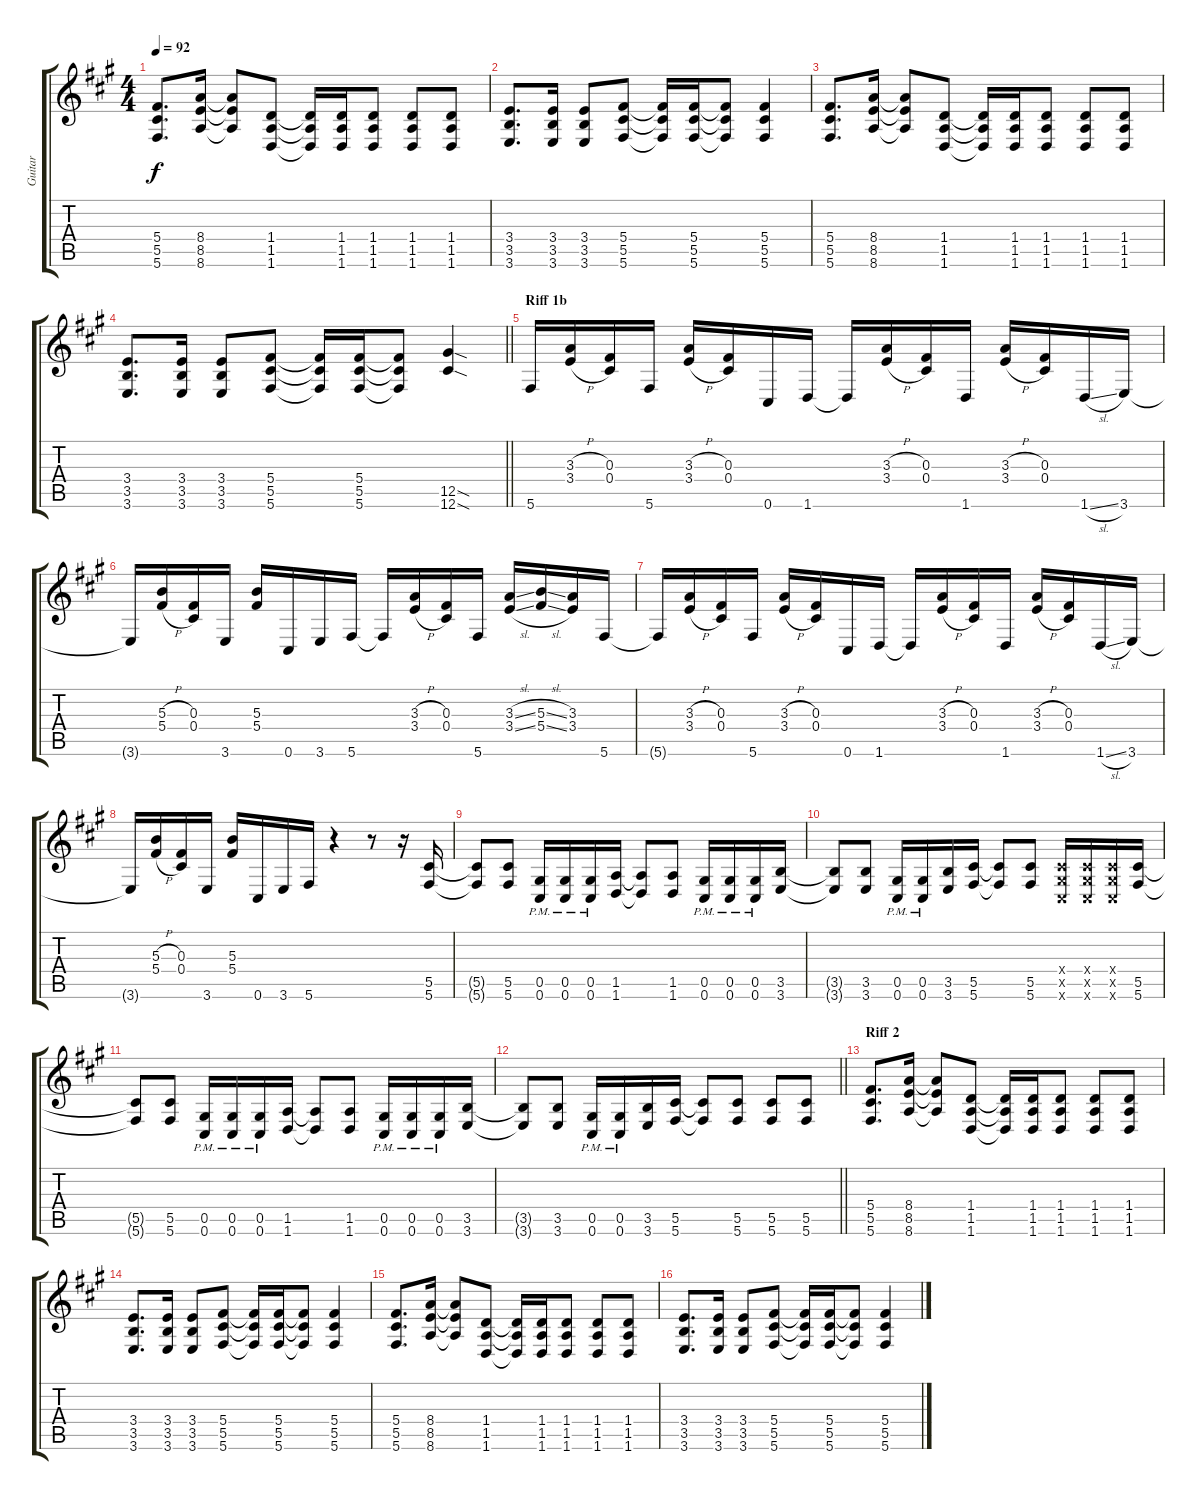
\track ("Guitar" "Guitar") {instrument distortionguitar}
\staff {score tabs}
\tuning (Eb4 Bb3 Gb3 Db3 Ab2 Db2) {hide}
\ts (4 4)
\tempo 92
\clef g2
\ks a
(5.4 5.5 5.6).8{d dy f} (8.4 8.5 8.6).16 (8.4{t} 8.5{t} 8.6{t}).8 (1.4 1.5 1.6).8 (1.4{t} 1.5{t} 1.6{t}).16 (1.4 1.5 1.6).16 (1.4 1.5 1.6).8 (1.4 1.5 1.6).8 (1.4 1.5 1.6).8 |
(3.4 3.5 3.6).8{d} (3.4 3.5 3.6).16 (3.4 3.5 3.6).8 (5.4 5.5 5.6).8 (5.4{t} 5.5{t} 5.6{t}).16 (5.4 5.5 5.6).16 (5.4{t} 5.5{t} 5.6{t}).8 (5.4 5.5 5.6).4 |
(5.4 5.5 5.6).8{d} (8.4 8.5 8.6).16 (8.4{t} 8.5{t} 8.6{t}).8 (1.4 1.5 1.6).8 (1.4{t} 1.5{t} 1.6{t}).16 (1.4 1.5 1.6).16 (1.4 1.5 1.6).8 (1.4 1.5 1.6).8 (1.4 1.5 1.6).8 |
\barLineRight lightlight
(3.4 3.5 3.6).8{d} (3.4 3.5 3.6).16 (3.4 3.5 3.6).8 (5.4 5.5 5.6).8 (5.4{t} 5.5{t} 5.6{t}).16 (5.4 5.5 5.6).16 (5.4{t} 5.5{t} 5.6{t}).8 (12.5{sod} 12.6{sod}).4 |
\section ("" "Riff 1b")
5.6.16{volume 10 instrument electricguitarjazz} (3.3{h} 3.4{h}).16 (0.3 0.4).16 5.6.16 (3.3{h} 3.4{h}).16 (0.3 0.4).16 0.6.16 1.6.16 1.6{t}.16 (3.3{h} 3.4{h}).16 (0.3 0.4).16 1.6.16 (3.3{h} 3.4{h}).16 (0.3 0.4).16 1.6{sl}.16 3.6.16 |
3.6{t}.16 (5.3{h} 5.4{h}).16 (0.3 0.4).16 3.6.16 (5.3 5.4).16 0.6.16 3.6.16 5.6.16 5.6{t}.16 (3.3{h} 3.4{h}).16 (0.3 0.4).16 5.6.16 (3.3{sl} 3.4{sl}).16 (5.3{sl} 5.4{sl}).16 (3.3 3.4).16 5.6.16 |
5.6{t}.16 (3.3{h} 3.4{h}).16 (0.3 0.4).16 5.6.16 (3.3{h} 3.4{h}).16 (0.3 0.4).16 0.6.16 1.6.16 1.6{t}.16 (3.3{h} 3.4{h}).16 (0.3 0.4).16 1.6.16 (3.3{h} 3.4{h}).16 (0.3 0.4).16 1.6{sl}.16 3.6.16 |
3.6{t}.16 (5.3{h} 5.4{h}).16 (0.3 0.4).16 3.6.16 (5.3 5.4).16 0.6.16 3.6.16 5.6.16 r.4{volume 14 instrument distortionguitar} r.8 r.16 (5.5 5.6).16 |
(5.5{t} 5.6{t}).8 (5.5 5.6).8 (0.5{pm} 0.6{pm}).16 (0.5{pm} 0.6{pm}).16 (0.5{pm} 0.6{pm}).16 (1.5 1.6).16 (1.5{t} 1.6{t}).8 (1.5 1.6).8 (0.5{pm} 0.6{pm}).16 (0.5{pm} 0.6{pm}).16 (0.5{pm} 0.6{pm}).16 (3.5 3.6).16 |
(3.5{t} 3.6{t}).8 (3.5 3.6).8 (0.5{pm} 0.6{pm}).16 (0.5{pm} 0.6{pm}).16 (3.5 3.6).16 (5.5 5.6).16 (5.5{t} 5.6{t}).8 (5.5 5.6).8 (0.4{x} 0.5{x} 0.6{x}).16 (0.4{x} 0.5{x} 0.6{x}).16 (0.4{x} 0.5{x} 0.6{x}).16 (5.5 5.6).16 |
(5.5{t} 5.6{t}).8 (5.5 5.6).8 (0.5{pm} 0.6{pm}).16 (0.5{pm} 0.6{pm}).16 (0.5{pm} 0.6{pm}).16 (1.5 1.6).16 (1.5{t} 1.6{t}).8 (1.5 1.6).8 (0.5{pm} 0.6{pm}).16 (0.5{pm} 0.6{pm}).16 (0.5{pm} 0.6{pm}).16 (3.5 3.6).16 |
\barLineRight lightlight
(3.5{t} 3.6{t}).8 (3.5 3.6).8 (0.5{pm} 0.6{pm}).16 (0.5{pm} 0.6{pm}).16 (3.5 3.6).16 (5.5 5.6).16 (5.5{t} 5.6{t}).8 (5.5 5.6).8 (5.5 5.6).8 (5.5 5.6).8 |
\section ("" "Riff 2")
(5.4 5.5 5.6).8{d} (8.4 8.5 8.6).16 (8.4{t} 8.5{t} 8.6{t}).8 (1.4 1.5 1.6).8 (1.4{t} 1.5{t} 1.6{t}).16 (1.4 1.5 1.6).16 (1.4 1.5 1.6).8 (1.4 1.5 1.6).8 (1.4 1.5 1.6).8 |
(3.4 3.5 3.6).8{d} (3.4 3.5 3.6).16 (3.4 3.5 3.6).8 (5.4 5.5 5.6).8 (5.4{t} 5.5{t} 5.6{t}).16 (5.4 5.5 5.6).16 (5.4{t} 5.5{t} 5.6{t}).8 (5.4 5.5 5.6).4 |
(5.4 5.5 5.6).8{d} (8.4 8.5 8.6).16 (8.4{t} 8.5{t} 8.6{t}).8 (1.4 1.5 1.6).8 (1.4{t} 1.5{t} 1.6{t}).16 (1.4 1.5 1.6).16 (1.4 1.5 1.6).8 (1.4 1.5 1.6).8 (1.4 1.5 1.6).8 |
(3.4 3.5 3.6).8{d} (3.4 3.5 3.6).16 (3.4 3.5 3.6).8 (5.4 5.5 5.6).8 (5.4{t} 5.5{t} 5.6{t}).16 (5.4 5.5 5.6).16 (5.4{t} 5.5{t} 5.6{t}).8 (5.4 5.5 5.6).4
